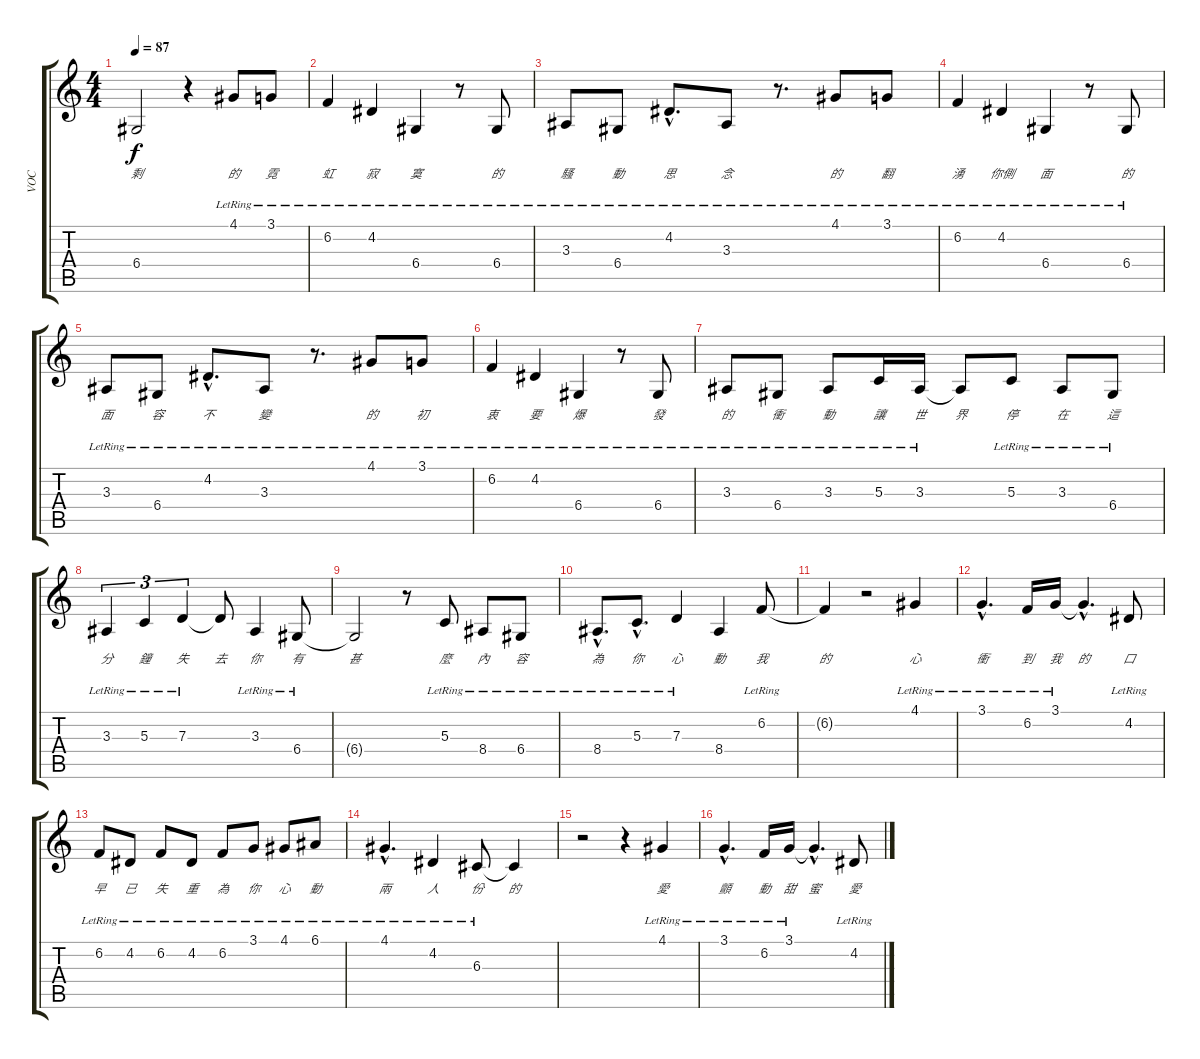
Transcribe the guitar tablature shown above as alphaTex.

\track ("VOC" "VOC") {instrument honkytonkpiano}
\staff {score tabs}
\tuning (E4 B3 G3 D3 A2 E2) {hide}
\ts (4 4)
\tempo 87
\clef g2
\ks c
6.4{t}.2{lyrics (0 "剩") lyrics (1 "") lyrics (2 "") lyrics (3 "") lyrics (4 "") dy f} r.4 4.1{lr}.8{lyrics (0 "的") lyrics (1 "") lyrics (2 "") lyrics (3 "") lyrics (4 "")} 3.1{lr}.8{lyrics (0 "霓") lyrics (1 "") lyrics (2 "") lyrics (3 "") lyrics (4 "")} |
6.2{lr}.4{lyrics (0 "虹　") lyrics (1 "") lyrics (2 "") lyrics (3 "") lyrics (4 "")} 4.2{lr}.4{lyrics (0 "寂") lyrics (1 "") lyrics (2 "") lyrics (3 "") lyrics (4 "")} 6.4{lr}.4{lyrics (0 "寞") lyrics (1 "") lyrics (2 "") lyrics (3 "") lyrics (4 "")} r.8 6.4{lr}.8{lyrics (0 "的") lyrics (1 "") lyrics (2 "") lyrics (3 "") lyrics (4 "")} |
3.3{lr}.8{lyrics (0 "騷") lyrics (1 "") lyrics (2 "") lyrics (3 "") lyrics (4 "")} 6.4{lr}.8{lyrics (0 "動") lyrics (1 "") lyrics (2 "") lyrics (3 "") lyrics (4 "")} 4.2{hac lr}.8{d lyrics (0 "思") lyrics (1 "") lyrics (2 "") lyrics (3 "") lyrics (4 "")} 3.3{lr}.8{lyrics (0 "念") lyrics (1 "") lyrics (2 "") lyrics (3 "") lyrics (4 "")} r.8{d} 4.1{lr}.8{lyrics (0 "的") lyrics (1 "") lyrics (2 "") lyrics (3 "") lyrics (4 "")} 3.1{lr}.8{lyrics (0 "翻") lyrics (1 "") lyrics (2 "") lyrics (3 "") lyrics (4 "")} |
6.2{lr}.4{lyrics (0 "湧　") lyrics (1 "") lyrics (2 "") lyrics (3 "") lyrics (4 "")} 4.2{lr}.4{lyrics (0 "你側") lyrics (1 "") lyrics (2 "") lyrics (3 "") lyrics (4 "")} 6.4{lr}.4{lyrics (0 "面") lyrics (1 "") lyrics (2 "") lyrics (3 "") lyrics (4 "")} r.8 6.4{lr}.8{lyrics (0 "的") lyrics (1 "") lyrics (2 "") lyrics (3 "") lyrics (4 "")} |
3.3{lr}.8{lyrics (0 "面") lyrics (1 "") lyrics (2 "") lyrics (3 "") lyrics (4 "")} 6.4{lr}.8{lyrics (0 "容") lyrics (1 "") lyrics (2 "") lyrics (3 "") lyrics (4 "")} 4.2{hac lr}.8{d lyrics (0 "不") lyrics (1 "") lyrics (2 "") lyrics (3 "") lyrics (4 "")} 3.3{lr}.8{lyrics (0 "變") lyrics (1 "") lyrics (2 "") lyrics (3 "") lyrics (4 "")} r.8{d} 4.1{lr}.8{lyrics (0 "的") lyrics (1 "") lyrics (2 "") lyrics (3 "") lyrics (4 "")} 3.1{lr}.8{lyrics (0 "初") lyrics (1 "") lyrics (2 "") lyrics (3 "") lyrics (4 "")} |
6.2{lr}.4{lyrics (0 "衷　") lyrics (1 "") lyrics (2 "") lyrics (3 "") lyrics (4 "")} 4.2{lr}.4{lyrics (0 "要") lyrics (1 "") lyrics (2 "") lyrics (3 "") lyrics (4 "")} 6.4{lr}.4{lyrics (0 "爆") lyrics (1 "") lyrics (2 "") lyrics (3 "") lyrics (4 "")} r.8 6.4{lr}.8{lyrics (0 "發") lyrics (1 "") lyrics (2 "") lyrics (3 "") lyrics (4 "")} |
3.3{lr}.8{lyrics (0 "的") lyrics (1 "") lyrics (2 "") lyrics (3 "") lyrics (4 "")} 6.4{lr}.8{lyrics (0 "衝") lyrics (1 "") lyrics (2 "") lyrics (3 "") lyrics (4 "")} 3.3{lr}.8{lyrics (0 "動　") lyrics (1 "") lyrics (2 "") lyrics (3 "") lyrics (4 "")} 5.3{lr}.16{lyrics (0 "讓") lyrics (1 "") lyrics (2 "") lyrics (3 "") lyrics (4 "")} 3.3{lr}.16{lyrics (0 "世") lyrics (1 "") lyrics (2 "") lyrics (3 "") lyrics (4 "")} 3.3{t}.8{lyrics (0 "界　") lyrics (1 "") lyrics (2 "") lyrics (3 "") lyrics (4 "")} 5.3{lr}.8{lyrics (0 "停") lyrics (1 "") lyrics (2 "") lyrics (3 "") lyrics (4 "")} 3.3{lr}.8{lyrics (0 "在") lyrics (1 "") lyrics (2 "") lyrics (3 "") lyrics (4 "")} 6.4{lr}.8{lyrics (0 "這") lyrics (1 "") lyrics (2 "") lyrics (3 "") lyrics (4 "")} |
3.3{lr}.4{tu (3 2) lyrics (0 "分") lyrics (1 "") lyrics (2 "") lyrics (3 "") lyrics (4 "")} 5.3{lr}.4{tu (3 2) lyrics (0 "鐘") lyrics (1 "") lyrics (2 "") lyrics (3 "") lyrics (4 "")} 7.3{lr}.4{tu (3 2) lyrics (0 "失") lyrics (1 "") lyrics (2 "") lyrics (3 "") lyrics (4 "")} 7.3{t}.8{lyrics (0 "去") lyrics (1 "") lyrics (2 "") lyrics (3 "") lyrics (4 "")} 3.3{lr}.4{lyrics (0 "你　") lyrics (1 "") lyrics (2 "") lyrics (3 "") lyrics (4 "")} 6.4{lr}.8{lyrics (0 "有") lyrics (1 "") lyrics (2 "") lyrics (3 "") lyrics (4 "")} |
6.4{t}.2{lyrics (0 "甚") lyrics (1 "") lyrics (2 "") lyrics (3 "") lyrics (4 "")} r.8 5.3{lr}.8{lyrics (0 "麼") lyrics (1 "") lyrics (2 "") lyrics (3 "") lyrics (4 "")} 8.4{lr}.8{lyrics (0 "內") lyrics (1 "") lyrics (2 "") lyrics (3 "") lyrics (4 "")} 6.4{lr}.8{lyrics (0 "容") lyrics (1 "") lyrics (2 "") lyrics (3 "") lyrics (4 "")} |
8.4{hac lr}.8{d lyrics (0 "為") lyrics (1 "") lyrics (2 "") lyrics (3 "") lyrics (4 "")} 5.3{hac lr}.8{d lyrics (0 "你") lyrics (1 "") lyrics (2 "") lyrics (3 "") lyrics (4 "")} 7.3{lr}.4{lyrics (0 "心") lyrics (1 "") lyrics (2 "") lyrics (3 "") lyrics (4 "")} 8.4.4{lyrics (0 "動") lyrics (1 "") lyrics (2 "") lyrics (3 "") lyrics (4 "")} 6.2{lr}.8{lyrics (0 "我") lyrics (1 "") lyrics (2 "") lyrics (3 "") lyrics (4 "")} |
6.2{t}.4{lyrics (0 "的") lyrics (1 "") lyrics (2 "") lyrics (3 "") lyrics (4 "")} r.2 4.1{lr}.4{lyrics (0 "心") lyrics (1 "") lyrics (2 "") lyrics (3 "") lyrics (4 "")} |
3.1{hac lr}.4{d lyrics (0 "衝") lyrics (1 "") lyrics (2 "") lyrics (3 "") lyrics (4 "")} 6.2{lr}.16{lyrics (0 "到") lyrics (1 "") lyrics (2 "") lyrics (3 "") lyrics (4 "")} 3.1{lr}.16{lyrics (0 "我") lyrics (1 "") lyrics (2 "") lyrics (3 "") lyrics (4 "")} 3.1{hac t}.4{d lyrics (0 "的") lyrics (1 "") lyrics (2 "") lyrics (3 "") lyrics (4 "")} 4.2{lr}.8{lyrics (0 "口　") lyrics (1 "") lyrics (2 "") lyrics (3 "") lyrics (4 "")} |
6.2{lr}.8{lyrics (0 "早") lyrics (1 "") lyrics (2 "") lyrics (3 "") lyrics (4 "")} 4.2{lr}.8{lyrics (0 "已") lyrics (1 "") lyrics (2 "") lyrics (3 "") lyrics (4 "")} 6.2{lr}.8{lyrics (0 "失") lyrics (1 "") lyrics (2 "") lyrics (3 "") lyrics (4 "")} 4.2{lr}.8{lyrics (0 "重") lyrics (1 "") lyrics (2 "") lyrics (3 "") lyrics (4 "")} 6.2{lr}.8{lyrics (0 "為") lyrics (1 "") lyrics (2 "") lyrics (3 "") lyrics (4 "")} 3.1{lr}.8{lyrics (0 "你") lyrics (1 "") lyrics (2 "") lyrics (3 "") lyrics (4 "")} 4.1{lr}.8{lyrics (0 "心") lyrics (1 "") lyrics (2 "") lyrics (3 "") lyrics (4 "")} 6.1{lr}.8{lyrics (0 "動") lyrics (1 "") lyrics (2 "") lyrics (3 "") lyrics (4 "")} |
4.1{hac lr}.4{d lyrics (0 "兩") lyrics (1 "") lyrics (2 "") lyrics (3 "") lyrics (4 "")} 4.2{lr}.4{lyrics (0 "人") lyrics (1 "") lyrics (2 "") lyrics (3 "") lyrics (4 "")} 6.3{lr}.8{lyrics (0 "份") lyrics (1 "") lyrics (2 "") lyrics (3 "") lyrics (4 "")} 6.3{t}.4{lyrics (0 "的") lyrics (1 "") lyrics (2 "") lyrics (3 "") lyrics (4 "")} |
r.2 r.4 4.1{lr}.4{lyrics (0 "愛") lyrics (1 "") lyrics (2 "") lyrics (3 "") lyrics (4 "")} |
3.1{hac lr}.4{d lyrics (0 "顫") lyrics (1 "") lyrics (2 "") lyrics (3 "") lyrics (4 "")} 6.2{lr}.16{lyrics (0 "動　") lyrics (1 "") lyrics (2 "") lyrics (3 "") lyrics (4 "")} 3.1{lr}.16{lyrics (0 "甜") lyrics (1 "") lyrics (2 "") lyrics (3 "") lyrics (4 "")} 3.1{hac t}.4{d lyrics (0 "蜜") lyrics (1 "") lyrics (2 "") lyrics (3 "") lyrics (4 "")} 4.2{lr}.8{lyrics (0 "愛") lyrics (1 "") lyrics (2 "") lyrics (3 "") lyrics (4 "")}
